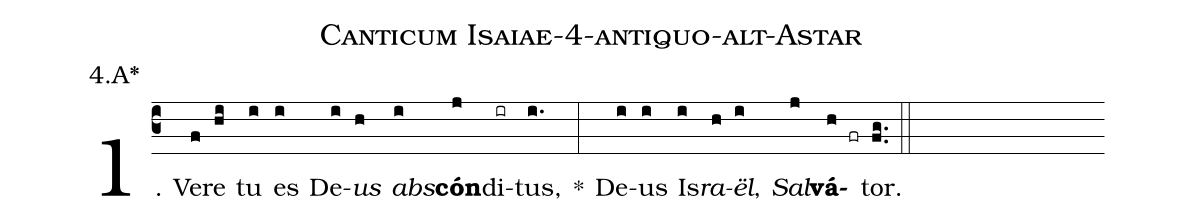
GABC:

name: Canticum Isaiae-4-antiquo-alt-Astar;
annotation: 4.A*;
%%
(c3)1. Ve(f)re(hi) tu(i) es(i) De(i)<i>us</i>(h) <i>abs</i>(i)<b>cón</b>(j)di(ir)tus,(i.) *(:) De(i)us(i) Is(i)<i>ra</i>(h)<i>ël</i>,(i) <i>Sal</i>(j)<b>vá</b>(h fr)tor.(fg..) (::)
